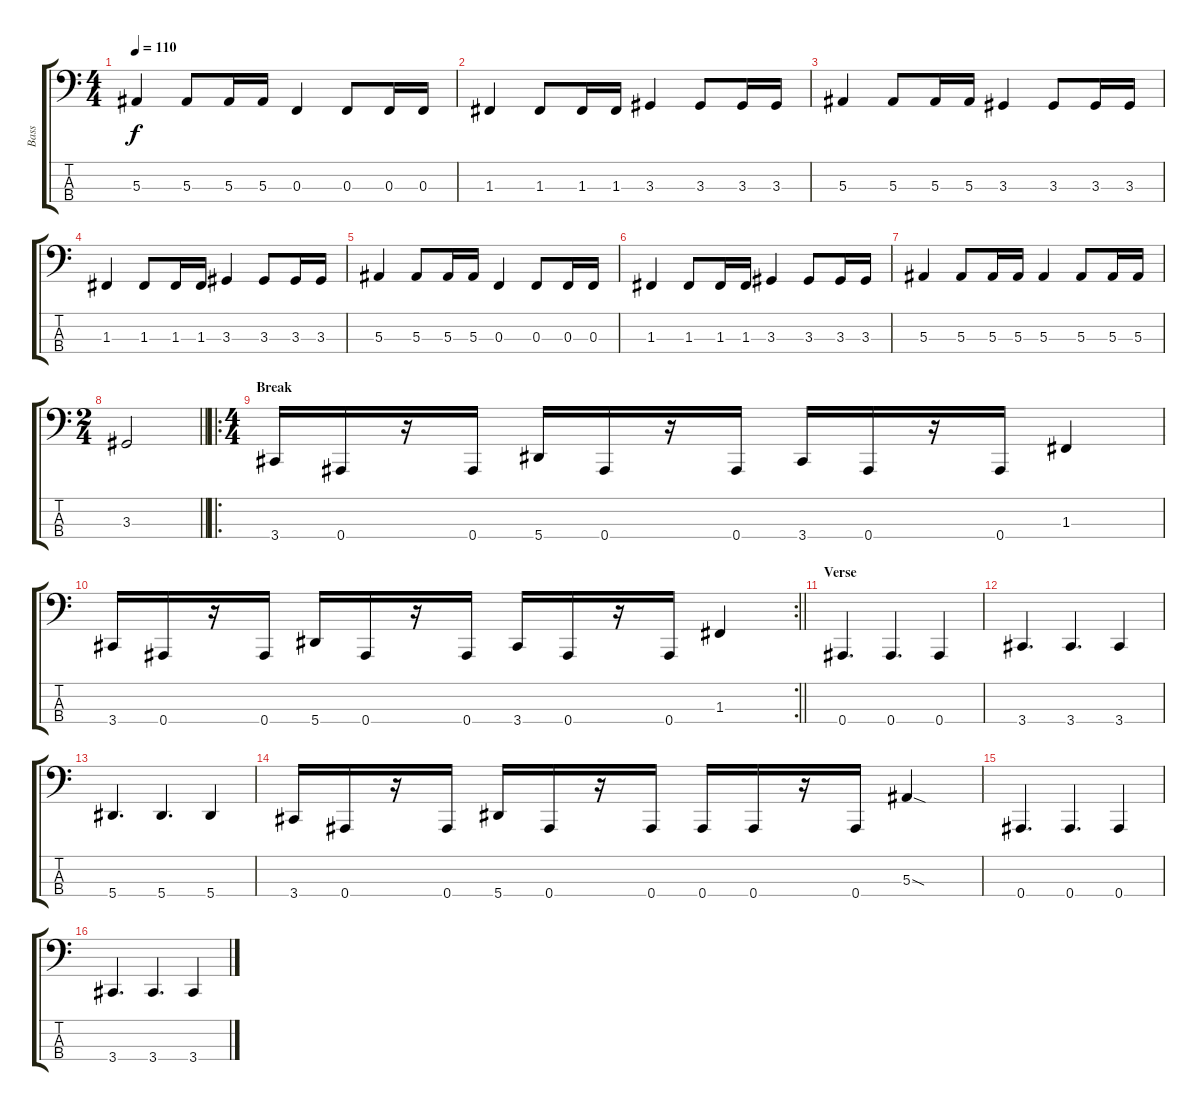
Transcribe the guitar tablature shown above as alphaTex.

\track ("Bass" "Bass") {instrument electricbassfinger}
\staff {score tabs}
\tuning (Eb2 Bb1 F1 Bb0) {hide}
\ts (4 4)
\tempo 110
\clef f4
\ks c
5.3.4{dy f} 5.3.8 5.3.16 5.3.16 0.3.4 0.3.8 0.3.16 0.3.16 |
1.3.4 1.3.8 1.3.16 1.3.16 3.3.4 3.3.8 3.3.16 3.3.16 |
5.3.4 5.3.8 5.3.16 5.3.16 3.3.4 3.3.8 3.3.16 3.3.16 |
1.3.4 1.3.8 1.3.16 1.3.16 3.3.4 3.3.8 3.3.16 3.3.16 |
5.3.4 5.3.8 5.3.16 5.3.16 0.3.4 0.3.8 0.3.16 0.3.16 |
1.3.4 1.3.8 1.3.16 1.3.16 3.3.4 3.3.8 3.3.16 3.3.16 |
5.3.4 5.3.8 5.3.16 5.3.16 5.3.4 5.3.8 5.3.16 5.3.16 |
\ts (2 4)
\barLineRight lightlight
3.3.2 |
\ro
\ts (4 4)
\section ("" "Break")
3.4.16 0.4.16 r.16 0.4.16 5.4.16 0.4.16 r.16 0.4.16 3.4.16 0.4.16 r.16 0.4.16 1.3.4 |
\rc 2
\barLineRight lightlight
3.4.16 0.4.16 r.16 0.4.16 5.4.16 0.4.16 r.16 0.4.16 3.4.16 0.4.16 r.16 0.4.16 1.3.4 |
\section ("" "Verse")
0.4.4{d} 0.4.4{d} 0.4.4 |
3.4.4{d} 3.4.4{d} 3.4.4 |
5.4.4{d} 5.4.4{d} 5.4.4 |
3.4.16 0.4.16 r.16 0.4.16 5.4.16 0.4.16 r.16 0.4.16 0.4.16 0.4.16 r.16 0.4.16 5.3{sod}.4 |
0.4.4{d} 0.4.4{d} 0.4.4 |
3.4.4{d} 3.4.4{d} 3.4.4
